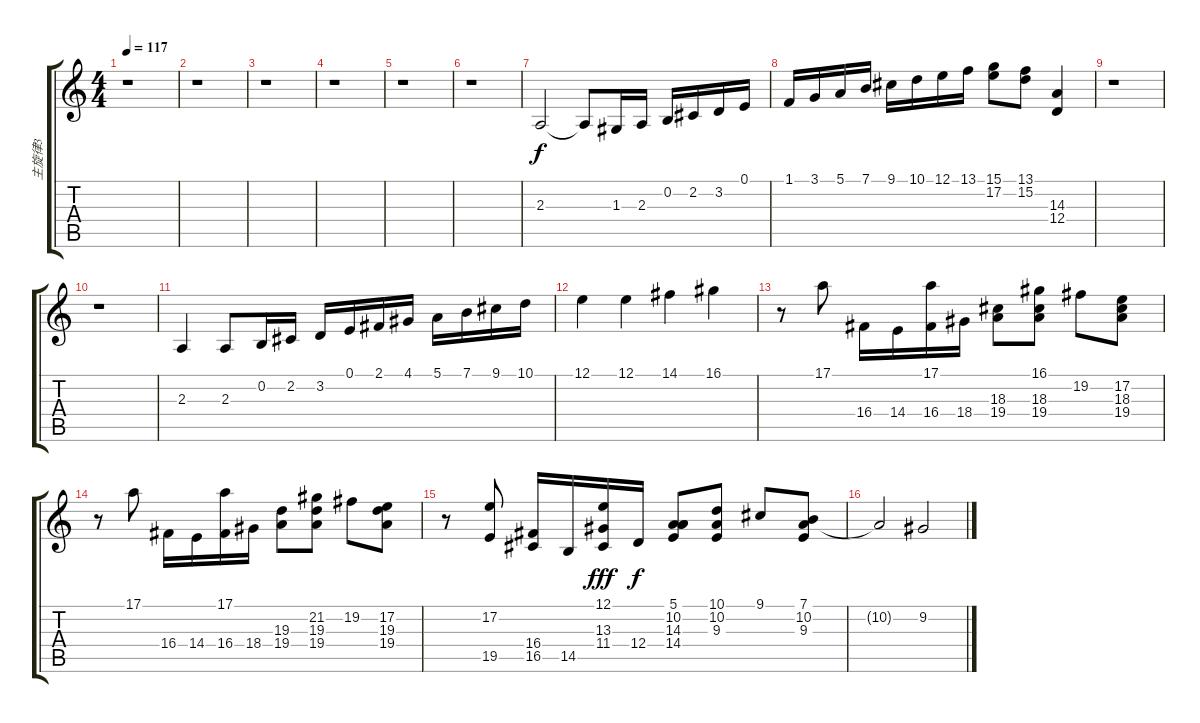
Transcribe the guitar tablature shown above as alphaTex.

\track ("主旋律3" "主旋律3") {instrument stringensemble1}
\staff {score tabs}
\tuning (E4 B3 G3 D3 A2 E2) {hide}
\ts (4 4)
\tempo 117
\clef g2
\ks c
r.1{dy f} |
r.1 |
r.1 |
r.1 |
r.1 |
r.1 |
2.3.2 2.3{t}.8 1.3.16 2.3.16 0.2.16 2.2.16 3.2.16 0.1.16 |
1.1.16 3.1.16 5.1.16 7.1.16 9.1.16 10.1.16 12.1.16 13.1.16 (15.1 17.2).8 (13.1 15.2).8 (14.3 12.4).4 |
r.1 |
r.1 |
2.3.4 2.3.8 0.2.16 2.2.16 3.2.16 0.1.16 2.1.16 4.1.16 5.1.16 7.1.16 9.1.16 10.1.16 |
12.1.4 12.1.4 14.1.4 16.1.4 |
r.8 17.1.8 16.4.16 14.4.16 (17.1 16.4).16 18.4.16 (18.3 19.4).8 (16.1 18.3 19.4).8 19.2.8 (17.2 18.3 19.4).8 |
r.8 17.1.8 16.4.16 14.4.16 (17.1 16.4).16 18.4.16 (19.3 19.4).8 (21.2 19.3 19.4).8 19.2.8 (17.2 19.3 19.4).8 |
r.8 (17.2 19.5).8 (16.4 16.5).16 14.5.16 (12.1 13.3 11.4).16{dy fff} 12.4.16{dy f} (5.1 10.2 14.3 14.4).8 (10.1 10.2 9.3).8 9.1.8 (7.1 10.2 9.3).8 |
10.2{t}.2 9.2.2
